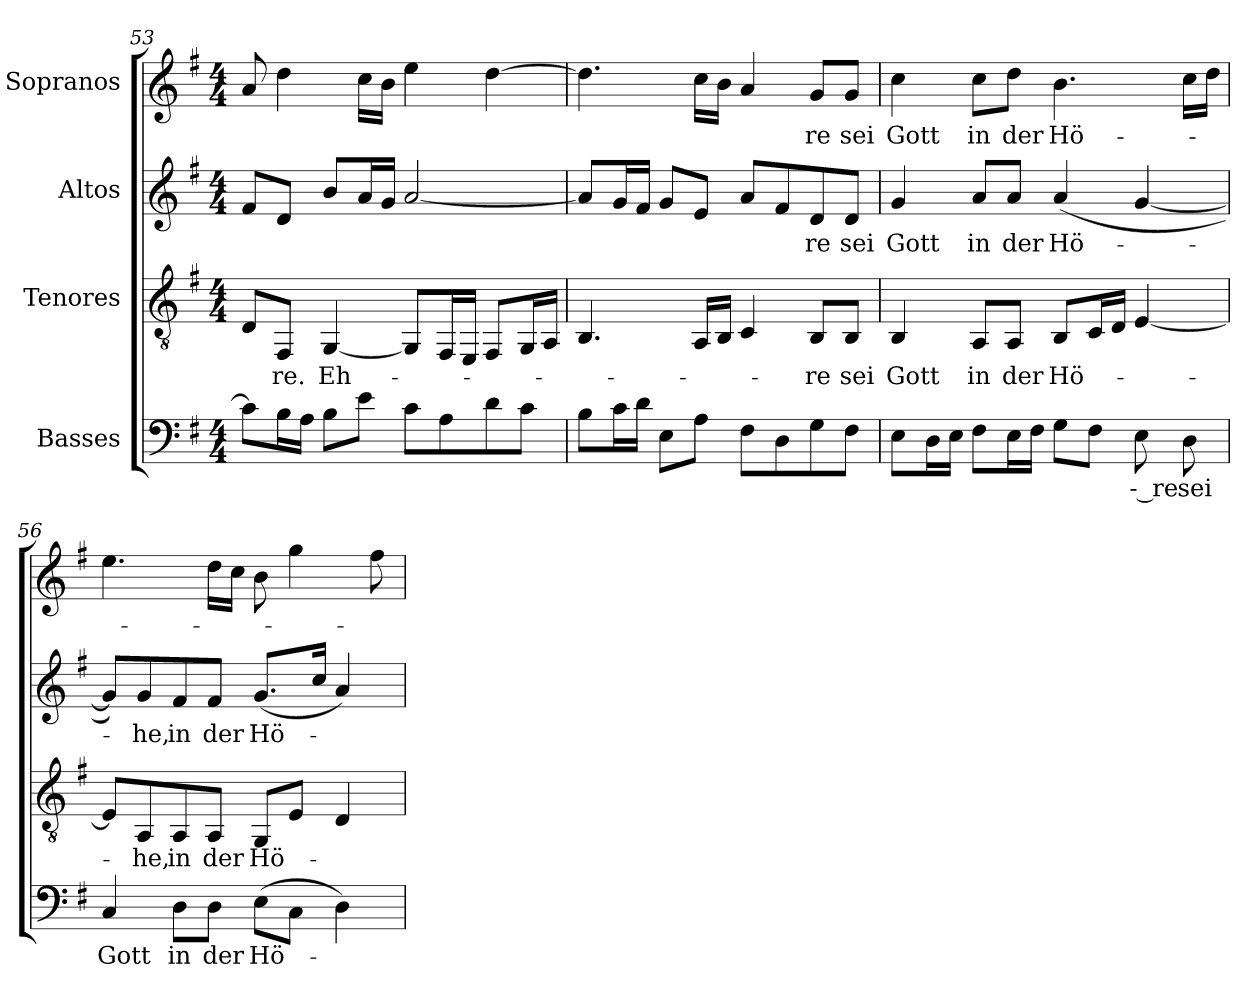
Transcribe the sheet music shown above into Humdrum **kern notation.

**kern	**text	**kern	**text	**kern	**text	**kern	**text
*part4	*part4	*part3	*part3	*part2	*part2	*part1	*part1
*staff4	*staff4	*staff3	*staff3	*staff2	*staff2	*staff1	*staff1
*I"Basses	*	*I"Tenores	*	*I"Altos	*	*I"Sopranos	*
!!LO:PB:g=z
*clefF4	*	*clefGv2	*	*clefG2	*	*clefG2	*
*k[f#]	*	*k[f#]	*	*k[f#]	*	*k[f#]	*
*G:	*	*G:	*	*G:	*	*G:	*
*M4/4	*	*M4/4	*	*M4/4	*	*M4/4	*
=53	=53	=53	=53	=53	=53	=53	=53
8ci\L]	.	8Di/L	.	8f#i/L	.	8ai/	.
!	!	!	!LO:LY:b:color=#000000	!	!	!	!
16Bi\L	.	8FF#i/J	-re.	8di/J	.	4ddi\	.
16Ai\JJ	.	.	.	.	.	.	.
!	!	!	!LO:LY:b:color=#000000	!	!	!	!
8Bi\L	.	[4GGi/	Eh-	8bi/L	.	.	.
8ei\J	.	.	.	16ai/L	.	16cci\LL	.
.	.	.	.	16gi/JJ	.	16bi\JJ	.
8ci\L	.	8GGi/L]	.	[2ai/	.	4eei\	.
8Ai\	.	16FF#i/L	.	.	.	.	.
.	.	16EEi/JJ	.	.	.	.	.
8di\	.	8FF#i/L	.	.	.	[4ddi\	.
8ci\J	.	16GGi/L	.	.	.	.	.
.	.	16AAi/JJ	.	.	.	.	.
=54	=54	=54	=54	=54	=54	=54	=54
8Bi\L	.	4.BBi/	.	8ai/L]	.	4.ddi\]	.
16ci\L	.	.	.	16gi/L	.	.	.
16di\JJ	.	.	.	16f#i/JJ	.	.	.
8Ei\L	.	.	.	8gi/L	.	.	.
8Ai\J	.	16AAi/LL	.	8ei/J	.	16cci\LL	.
.	.	16BBi/JJ	.	.	.	16bi\JJ	.
8F#i\L	.	4Ci/	.	8ai/L	.	4ai/	.
8Di\	.	.	.	8f#i/	.	.	.
!	!	!	!LO:LY:b:color=#000000	!	!	!	!
!	!	!	!	!	!LO:LY:b:color=#000000	!	!
!	!	!	!	!	!	!	!LO:LY:b:color=#000000
8Gi\	.	8BBi/L	-re	8di/	-re	8gi/L	-re
!	!	!	!LO:LY:b:color=#000000	!	!	!	!
!	!	!	!	!	!LO:LY:b:color=#000000	!	!
!	!	!	!	!	!	!	!LO:LY:b:color=#000000
8F#i\J	.	8BBi/J	sei	8di/J	sei	8gi/J	sei
=55	=55	=55	=55	=55	=55	=55	=55
!	!	!	!LO:LY:b:color=#000000	!	!	!	!
!	!	!	!	!	!LO:LY:b:color=#000000	!	!
!	!	!	!	!	!	!	!LO:LY:b:color=#000000
8Ei\L	.	4BBi/	Gott	4gi/	Gott	4cci\	Gott
16Di\L	.	.	.	.	.	.	.
16Ei\JJ	.	.	.	.	.	.	.
!	!	!	!LO:LY:b:color=#000000	!	!	!	!
!	!	!	!	!	!LO:LY:b:color=#000000	!	!
!	!	!	!	!	!	!	!LO:LY:b:color=#000000
8F#i\L	.	8AAi/L	in	8ai/L	in	8cci\L	in
!	!	!	!LO:LY:b:color=#000000	!	!	!	!
!	!	!	!	!	!LO:LY:b:color=#000000	!	!
!	!	!	!	!	!	!	!LO:LY:b:color=#000000
16Ei\L	.	8AAi/J	der	8ai/J	der	8ddi\J	der
16F#i\JJ	.	.	.	.	.	.	.
!	!	!	!LO:LY:b:color=#000000	!	!	!	!
!	!	!	!	!	!LO:LY:b:color=#000000	!	!
!	!	!	!	!	!	!	!LO:LY:b:color=#000000
8Gi\L	.	8BBi/L	Hö-	(4ai/	Hö-	4.bi\	Hö-
8F#i\J	.	16Ci/L	.	.	.	.	.
.	.	16Di/JJ	.	.	.	.	.
!	!LO:LY:b:color=#000000	!	!	!	!	!	!
8Ei\	-- re	[4Ei/	.	[4gi/	.	.	.
!	!LO:LY:b:color=#000000	!	!	!	!	!	!
8Di\	sei	.	.	.	.	16cci\LL	.
.	.	.	.	.	.	16ddi\JJ	.
=56	=56	=56	=56	=56	=56	=56	=56
!	!LO:LY:b:color=#000000	!	!	!	!	!	!
4Ci/	Gott	8Ei/L]	.	8gi/L])	.	4.eei\	.
!	!	!	!LO:LY:b:color=#000000	!	!	!	!
!	!	!	!	!	!LO:LY:b:color=#000000	!	!
.	.	8AAi/	-he,	8gi/	-he,	.	.
!	!LO:LY:b:color=#000000	!	!	!	!	!	!
!	!	!	!LO:LY:b:color=#000000	!	!	!	!
!	!	!	!	!	!LO:LY:b:color=#000000	!	!
8Di\L	in	8AAi/	in	8f#i/	in	.	.
!	!LO:LY:b:color=#000000	!	!	!	!	!	!
!	!	!	!LO:LY:b:color=#000000	!	!	!	!
!	!	!	!	!	!LO:LY:b:color=#000000	!	!
8Di\J	der	8AAi/J	der	8f#i/J	der	16ddi\LL	.
.	.	.	.	.	.	16cci\JJ	.
!	!LO:LY:b:color=#000000	!	!	!	!	!	!
!	!	!	!LO:LY:b:color=#000000	!	!	!	!
!	!	!	!	!	!LO:LY:b:color=#000000	!	!
(8Ei\L	Hö-	8GGi/L	Hö-	(8.gi/L	Hö-	8bi\	.
8Ci\J	.	8Ei/J	.	.	.	4ggi\	.
.	.	.	.	16cci/Jk	.	.	.
4Di\)	.	4Di/	.	4ai/)	.	.	.
.	.	.	.	.	.	8ff#i\	.
=	=	=	=	=	=	=	=
*-	*-	*-	*-	*-	*-	*-	*-
